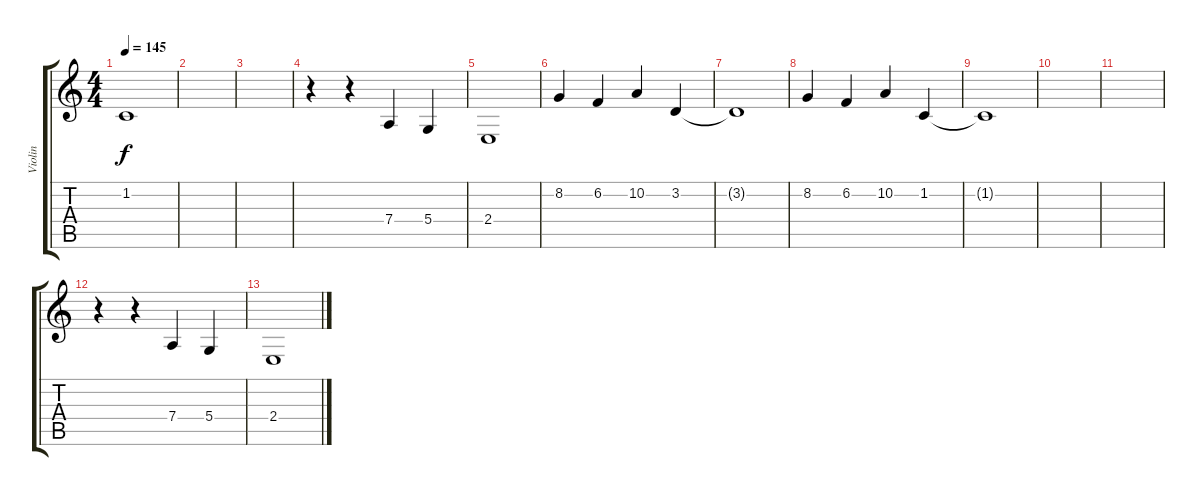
\track ("Violin" "Violin") {instrument violin}
\staff {score tabs}
\tuning (E4 B3 G3 D3 A2 D2) {hide}
\ts (4 4)
\tempo 145
\clef g2
\ks c
1.2{t}.1{dy f} |
|
|
r.4 r.4 7.4.4 5.4.4 |
2.4.1 |
8.2.4 6.2.4 10.2.4 3.2.4 |
3.2{t}.1 |
8.2.4 6.2.4 10.2.4 1.2.4 |
1.2{t}.1 |
|
|
r.4 r.4 7.4.4 5.4.4 |
2.4.1
